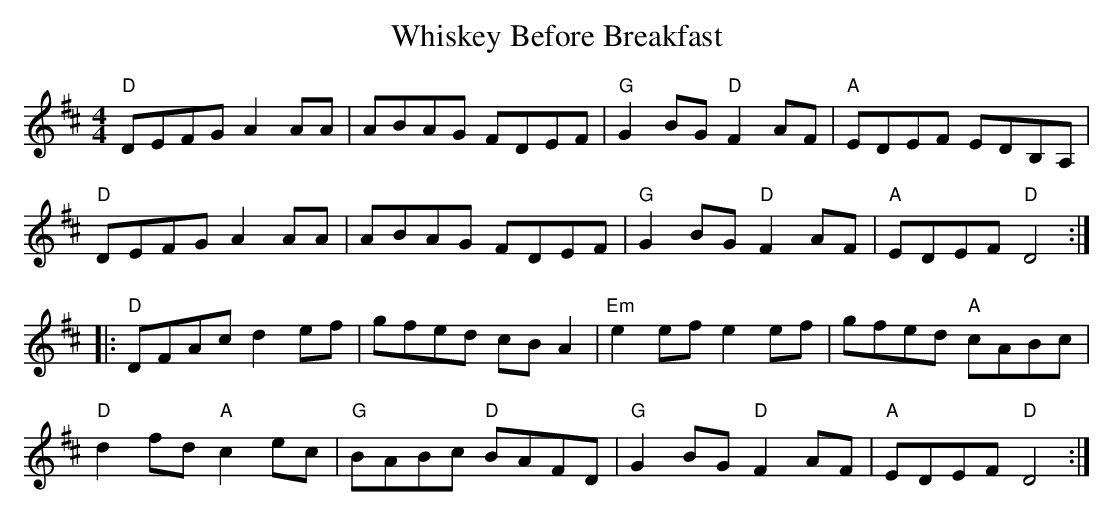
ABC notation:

X:1
T: Whiskey Before Breakfast
M: 4/4
K: D
"D"DEFG A2 AA | ABAG FDEF |"G" G2 BG"D" F2 AF | "A"EDEF EDB,A, |
"D"DEFG A2 AA | ABAG FDEF |"G" G2 BG"D" F2 AF | "A"EDEF "D"D4  :|
|:"D"DFAcd2ef | gfed cBA2 | "Em"e2efe2ef | gfed "A"cABc |
"D"d2 fd "A"c2 ec | "G"BABc "D"BAFD |"G" G2 BG "D"F2 AF | "A"EDEF "D"D4 :|
